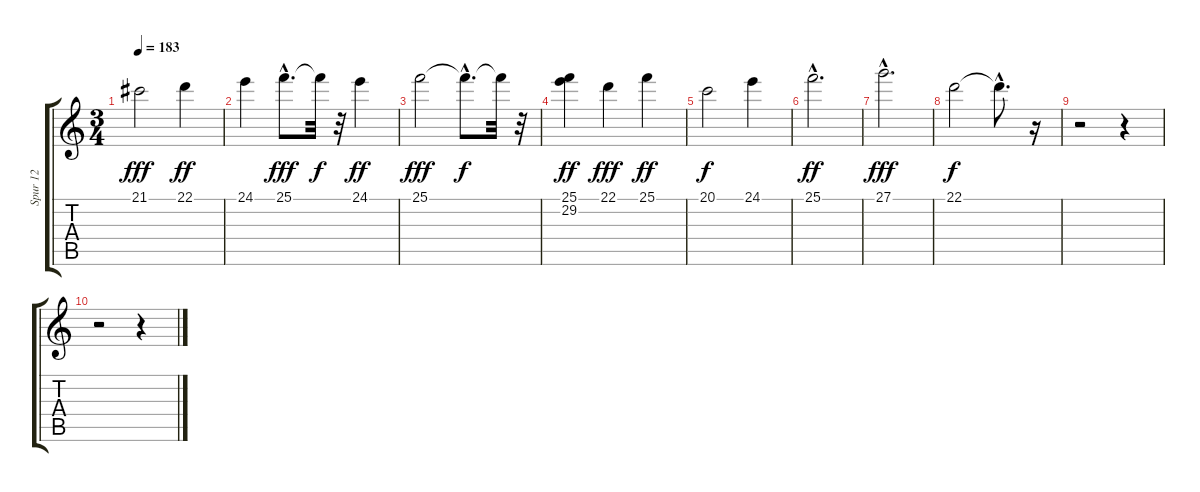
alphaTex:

\track ("Spur 12" "Spur 12") {instrument ocarina}
\staff {score tabs}
\tuning (E4 B3 G3 D3 A2 E2) {hide}
\ts (3 4)
\tempo 183
\clef g2
\ks c
21.1.2{dy fff} 22.1.4{dy ff} |
24.1.4 25.1{hac}.8{d dy fff} 25.1{t}.32{dy f} r.32 24.1.4{dy ff} |
25.1.2{dy fff} 25.1{hac t}.8{d dy f} 25.1{t}.32 r.32 |
(25.1 29.2).4{dy ff} 22.1.4{dy fff} 25.1.4{dy ff} |
20.1.2{dy f} 24.1.4 |
25.1{hac}.2{d dy ff} |
27.1{hac}.2{d dy fff} |
22.1.2{dy f} 22.1{hac t}.8{d} r.16 |
r.2 r.4 |
r.2 r.4
